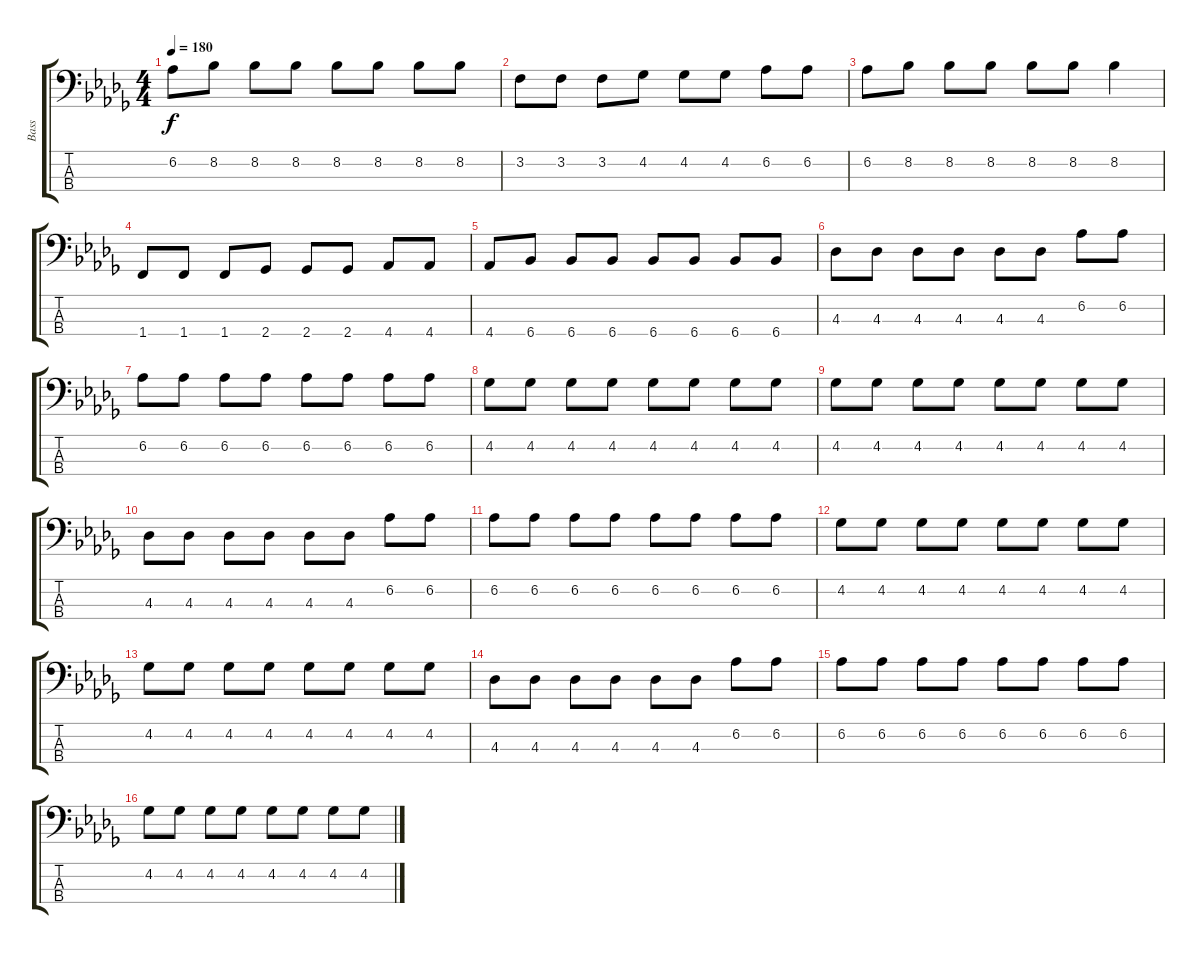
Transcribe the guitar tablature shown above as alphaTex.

\track ("Bass" "Bass") {instrument electricbasspick}
\staff {score tabs}
\tuning (G2 D2 A1 E1) {hide}
\ts (4 4)
\tempo 180
\clef f4
\ks db
6.2.8{dy f} 8.2.8 8.2.8 8.2.8 8.2.8 8.2.8 8.2.8 8.2.8 |
3.2.8 3.2.8 3.2.8 4.2.8 4.2.8 4.2.8 6.2.8 6.2.8 |
6.2.8 8.2.8 8.2.8 8.2.8 8.2.8 8.2.8 8.2.4 |
1.4.8 1.4.8 1.4.8 2.4.8 2.4.8 2.4.8 4.4.8 4.4.8 |
4.4.8 6.4.8 6.4.8 6.4.8 6.4.8 6.4.8 6.4.8 6.4.8 |
4.3.8 4.3.8 4.3.8 4.3.8 4.3.8 4.3.8 6.2.8 6.2.8 |
6.2.8 6.2.8 6.2.8 6.2.8 6.2.8 6.2.8 6.2.8 6.2.8 |
4.2.8 4.2.8 4.2.8 4.2.8 4.2.8 4.2.8 4.2.8 4.2.8 |
4.2.8 4.2.8 4.2.8 4.2.8 4.2.8 4.2.8 4.2.8 4.2.8 |
4.3.8 4.3.8 4.3.8 4.3.8 4.3.8 4.3.8 6.2.8 6.2.8 |
6.2.8 6.2.8 6.2.8 6.2.8 6.2.8 6.2.8 6.2.8 6.2.8 |
4.2.8 4.2.8 4.2.8 4.2.8 4.2.8 4.2.8 4.2.8 4.2.8 |
4.2.8 4.2.8 4.2.8 4.2.8 4.2.8 4.2.8 4.2.8 4.2.8 |
4.3.8 4.3.8 4.3.8 4.3.8 4.3.8 4.3.8 6.2.8 6.2.8 |
6.2.8 6.2.8 6.2.8 6.2.8 6.2.8 6.2.8 6.2.8 6.2.8 |
4.2.8 4.2.8 4.2.8 4.2.8 4.2.8 4.2.8 4.2.8 4.2.8
